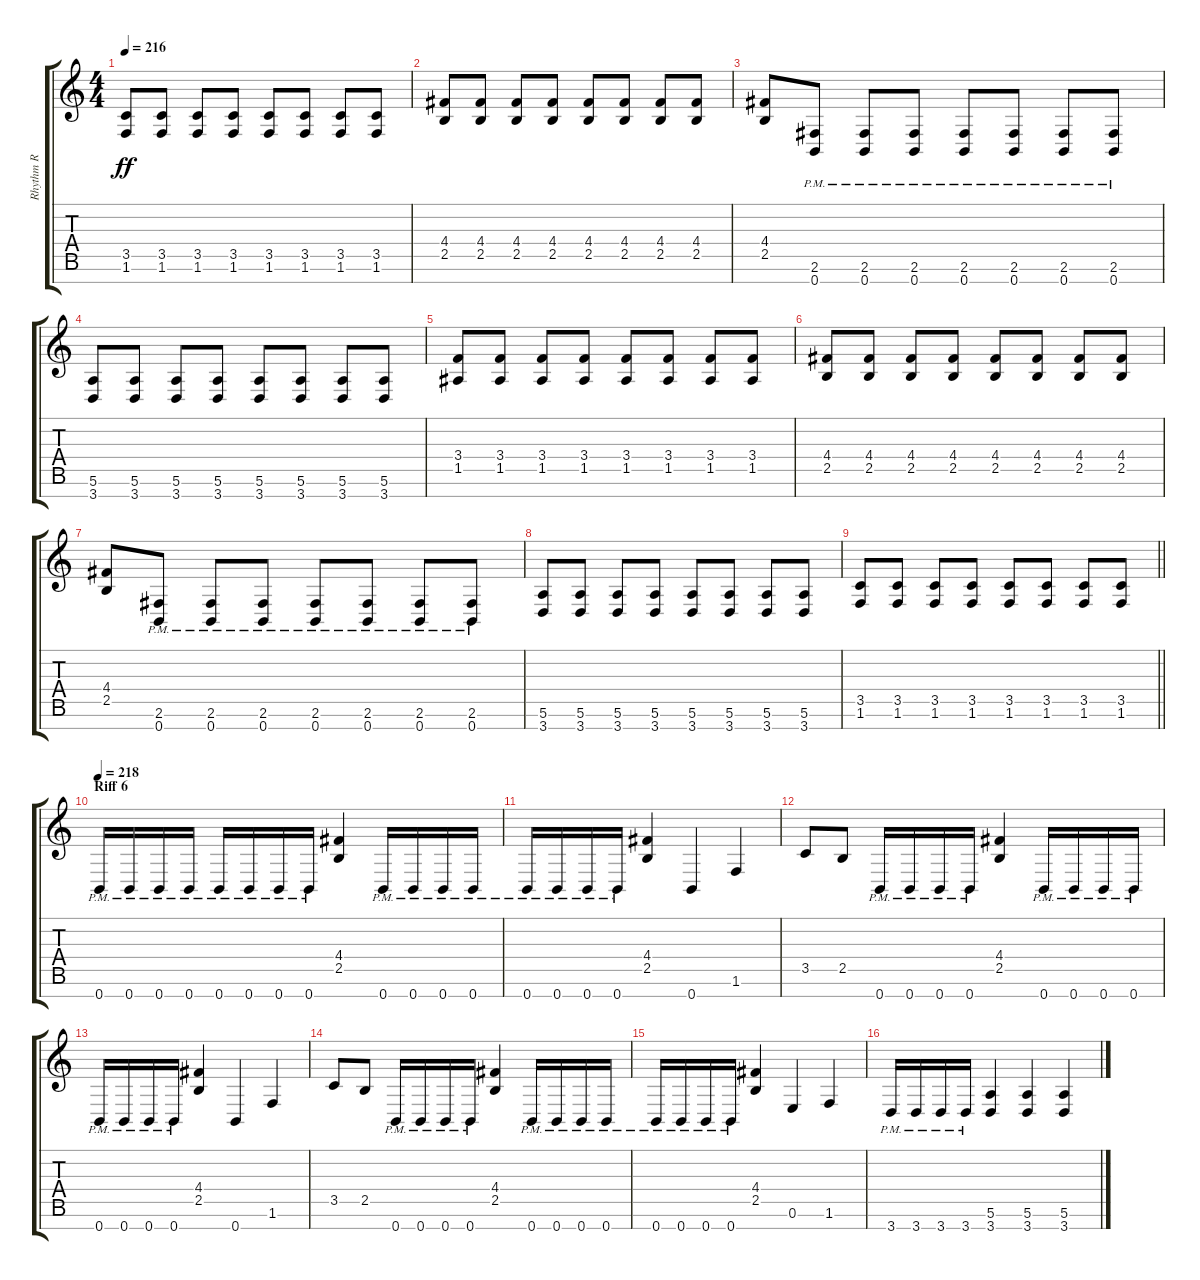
\track ("Rhythm R" "Rhythm R") {instrument overdrivenguitar}
\staff {score tabs}
\tuning (E4 B3 G3 D3 A2 E2 B1) {hide}
\ts (4 4)
\tempo 216
\clef g2
\ks c
(3.5 1.6).8{dy ff} (3.5 1.6).8 (3.5 1.6).8 (3.5 1.6).8 (3.5 1.6).8 (3.5 1.6).8 (3.5 1.6).8 (3.5 1.6).8 |
(4.4 2.5).8 (4.4 2.5).8 (4.4 2.5).8 (4.4 2.5).8 (4.4 2.5).8 (4.4 2.5).8 (4.4 2.5).8 (4.4 2.5).8 |
(4.4 2.5).8 (2.6{pm} 0.7{pm}).8 (2.6{pm} 0.7{pm}).8 (2.6{pm} 0.7{pm}).8 (2.6{pm} 0.7{pm}).8 (2.6{pm} 0.7{pm}).8 (2.6{pm} 0.7{pm}).8 (2.6{pm} 0.7{pm}).8 |
(5.6 3.7).8 (5.6 3.7).8 (5.6 3.7).8 (5.6 3.7).8 (5.6 3.7).8 (5.6 3.7).8 (5.6 3.7).8 (5.6 3.7).8 |
(3.4 1.5).8 (3.4 1.5).8 (3.4 1.5).8 (3.4 1.5).8 (3.4 1.5).8 (3.4 1.5).8 (3.4 1.5).8 (3.4 1.5).8 |
(4.4 2.5).8 (4.4 2.5).8 (4.4 2.5).8 (4.4 2.5).8 (4.4 2.5).8 (4.4 2.5).8 (4.4 2.5).8 (4.4 2.5).8 |
(4.4 2.5).8 (2.6{pm} 0.7{pm}).8 (2.6{pm} 0.7{pm}).8 (2.6{pm} 0.7{pm}).8 (2.6{pm} 0.7{pm}).8 (2.6{pm} 0.7{pm}).8 (2.6{pm} 0.7{pm}).8 (2.6{pm} 0.7{pm}).8 |
(5.6 3.7).8 (5.6 3.7).8 (5.6 3.7).8 (5.6 3.7).8 (5.6 3.7).8 (5.6 3.7).8 (5.6 3.7).8 (5.6 3.7).8 |
\barLineRight lightlight
(3.5 1.6).8 (3.5 1.6).8 (3.5 1.6).8 (3.5 1.6).8 (3.5 1.6).8 (3.5 1.6).8 (3.5 1.6).8 (3.5 1.6).8 |
\section ("" "Riff 6")
\tempo 218
0.7{pm}.16 0.7{pm}.16 0.7{pm}.16 0.7{pm}.16 0.7{pm}.16 0.7{pm}.16 0.7{pm}.16 0.7{pm}.16 (4.4 2.5).4 0.7{pm}.16 0.7{pm}.16 0.7{pm}.16 0.7{pm}.16 |
0.7{pm}.16 0.7{pm}.16 0.7{pm}.16 0.7{pm}.16 (4.4 2.5).4 0.7.4 1.6.4 |
3.5.8 2.5.8 0.7{pm}.16 0.7{pm}.16 0.7{pm}.16 0.7{pm}.16 (4.4 2.5).4 0.7{pm}.16 0.7{pm}.16 0.7{pm}.16 0.7{pm}.16 |
0.7{pm}.16 0.7{pm}.16 0.7{pm}.16 0.7{pm}.16 (4.4 2.5).4 0.7.4 1.6.4 |
3.5.8 2.5.8 0.7{pm}.16 0.7{pm}.16 0.7{pm}.16 0.7{pm}.16 (4.4 2.5).4 0.7{pm}.16 0.7{pm}.16 0.7{pm}.16 0.7{pm}.16 |
0.7{pm}.16 0.7{pm}.16 0.7{pm}.16 0.7{pm}.16 (4.4 2.5).4 0.6.4 1.6.4 |
3.7{pm}.16 3.7{pm}.16 3.7{pm}.16 3.7{pm}.16 (5.6 3.7).4 (5.6 3.7).4 (5.6 3.7).4
